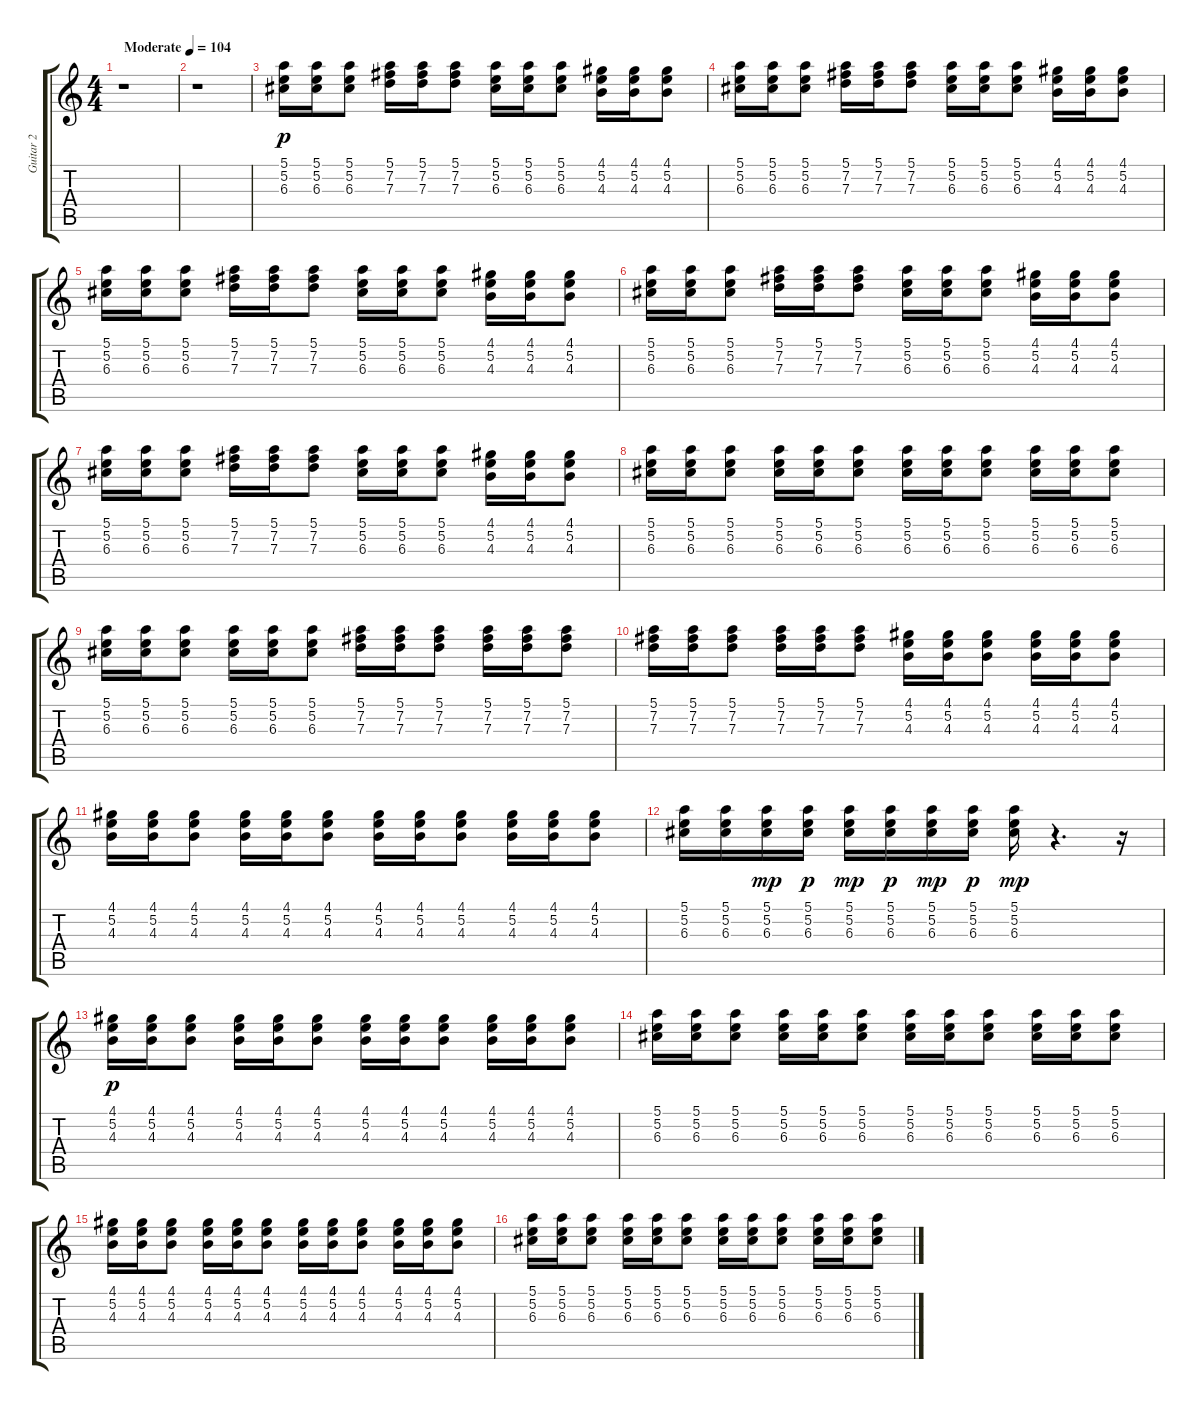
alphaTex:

\track ("Guitar 2" "Guitar 2") {instrument acousticguitarsteel}
\staff {score tabs}
\tuning (E4 B3 G3 D3 A2 E2) {hide}
\ts (4 4)
\tempo (104 "Moderate")
\clef g2
\ks c
r.1{dy p instrument acousticguitarsteel} |
r.1 |
(5.1 5.2 6.3).16 (5.1 5.2 6.3).16 (5.1 5.2 6.3).8 (5.1 7.2 7.3).16 (5.1 7.2 7.3).16 (5.1 7.2 7.3).8 (5.1 5.2 6.3).16 (5.1 5.2 6.3).16 (5.1 5.2 6.3).8 (4.1 5.2 4.3).16 (4.1 5.2 4.3).16 (4.1 5.2 4.3).8 |
(5.1 5.2 6.3).16 (5.1 5.2 6.3).16 (5.1 5.2 6.3).8 (5.1 7.2 7.3).16 (5.1 7.2 7.3).16 (5.1 7.2 7.3).8 (5.1 5.2 6.3).16 (5.1 5.2 6.3).16 (5.1 5.2 6.3).8 (4.1 5.2 4.3).16 (4.1 5.2 4.3).16 (4.1 5.2 4.3).8 |
(5.1 5.2 6.3).16 (5.1 5.2 6.3).16 (5.1 5.2 6.3).8 (5.1 7.2 7.3).16 (5.1 7.2 7.3).16 (5.1 7.2 7.3).8 (5.1 5.2 6.3).16 (5.1 5.2 6.3).16 (5.1 5.2 6.3).8 (4.1 5.2 4.3).16 (4.1 5.2 4.3).16 (4.1 5.2 4.3).8 |
(5.1 5.2 6.3).16 (5.1 5.2 6.3).16 (5.1 5.2 6.3).8 (5.1 7.2 7.3).16 (5.1 7.2 7.3).16 (5.1 7.2 7.3).8 (5.1 5.2 6.3).16 (5.1 5.2 6.3).16 (5.1 5.2 6.3).8 (4.1 5.2 4.3).16 (4.1 5.2 4.3).16 (4.1 5.2 4.3).8 |
(5.1 5.2 6.3).16 (5.1 5.2 6.3).16 (5.1 5.2 6.3).8 (5.1 7.2 7.3).16 (5.1 7.2 7.3).16 (5.1 7.2 7.3).8 (5.1 5.2 6.3).16 (5.1 5.2 6.3).16 (5.1 5.2 6.3).8 (4.1 5.2 4.3).16 (4.1 5.2 4.3).16 (4.1 5.2 4.3).8 |
(5.1 5.2 6.3).16 (5.1 5.2 6.3).16 (5.1 5.2 6.3).8 (5.1 5.2 6.3).16 (5.1 5.2 6.3).16 (5.1 5.2 6.3).8 (5.1 5.2 6.3).16 (5.1 5.2 6.3).16 (5.1 5.2 6.3).8 (5.1 5.2 6.3).16 (5.1 5.2 6.3).16 (5.1 5.2 6.3).8 |
(5.1 5.2 6.3).16 (5.1 5.2 6.3).16 (5.1 5.2 6.3).8 (5.1 5.2 6.3).16 (5.1 5.2 6.3).16 (5.1 5.2 6.3).8 (5.1 7.2 7.3).16 (5.1 7.2 7.3).16 (5.1 7.2 7.3).8 (5.1 7.2 7.3).16 (5.1 7.2 7.3).16 (5.1 7.2 7.3).8 |
(5.1 7.2 7.3).16 (5.1 7.2 7.3).16 (5.1 7.2 7.3).8 (5.1 7.2 7.3).16 (5.1 7.2 7.3).16 (5.1 7.2 7.3).8 (4.1 5.2 4.3).16 (4.1 5.2 4.3).16 (4.1 5.2 4.3).8 (4.1 5.2 4.3).16 (4.1 5.2 4.3).16 (4.1 5.2 4.3).8 |
(4.1 5.2 4.3).16 (4.1 5.2 4.3).16 (4.1 5.2 4.3).8 (4.1 5.2 4.3).16 (4.1 5.2 4.3).16 (4.1 5.2 4.3).8 (4.1 5.2 4.3).16 (4.1 5.2 4.3).16 (4.1 5.2 4.3).8 (4.1 5.2 4.3).16 (4.1 5.2 4.3).16 (4.1 5.2 4.3).8 |
(5.1 5.2 6.3).16 (5.1 5.2 6.3).16 (5.1 5.2 6.3).16{dy mp} (5.1 5.2 6.3).16{dy p} (5.1 5.2 6.3).16{dy mp} (5.1 5.2 6.3).16{dy p} (5.1 5.2 6.3).16{dy mp} (5.1 5.2 6.3).16{dy p} (5.1 5.2 6.3).16{dy mp} r.4{d} r.16 |
(4.1 5.2 4.3).16{dy p} (4.1 5.2 4.3).16 (4.1 5.2 4.3).8 (4.1 5.2 4.3).16 (4.1 5.2 4.3).16 (4.1 5.2 4.3).8 (4.1 5.2 4.3).16 (4.1 5.2 4.3).16 (4.1 5.2 4.3).8 (4.1 5.2 4.3).16 (4.1 5.2 4.3).16 (4.1 5.2 4.3).8 |
(5.1 5.2 6.3).16 (5.1 5.2 6.3).16 (5.1 5.2 6.3).8 (5.1 5.2 6.3).16 (5.1 5.2 6.3).16 (5.1 5.2 6.3).8 (5.1 5.2 6.3).16 (5.1 5.2 6.3).16 (5.1 5.2 6.3).8 (5.1 5.2 6.3).16 (5.1 5.2 6.3).16 (5.1 5.2 6.3).8 |
(4.1 5.2 4.3).16 (4.1 5.2 4.3).16 (4.1 5.2 4.3).8 (4.1 5.2 4.3).16 (4.1 5.2 4.3).16 (4.1 5.2 4.3).8 (4.1 5.2 4.3).16 (4.1 5.2 4.3).16 (4.1 5.2 4.3).8 (4.1 5.2 4.3).16 (4.1 5.2 4.3).16 (4.1 5.2 4.3).8 |
(5.1 5.2 6.3).16 (5.1 5.2 6.3).16 (5.1 5.2 6.3).8 (5.1 5.2 6.3).16 (5.1 5.2 6.3).16 (5.1 5.2 6.3).8 (5.1 5.2 6.3).16 (5.1 5.2 6.3).16 (5.1 5.2 6.3).8 (5.1 5.2 6.3).16 (5.1 5.2 6.3).16 (5.1 5.2 6.3).8
